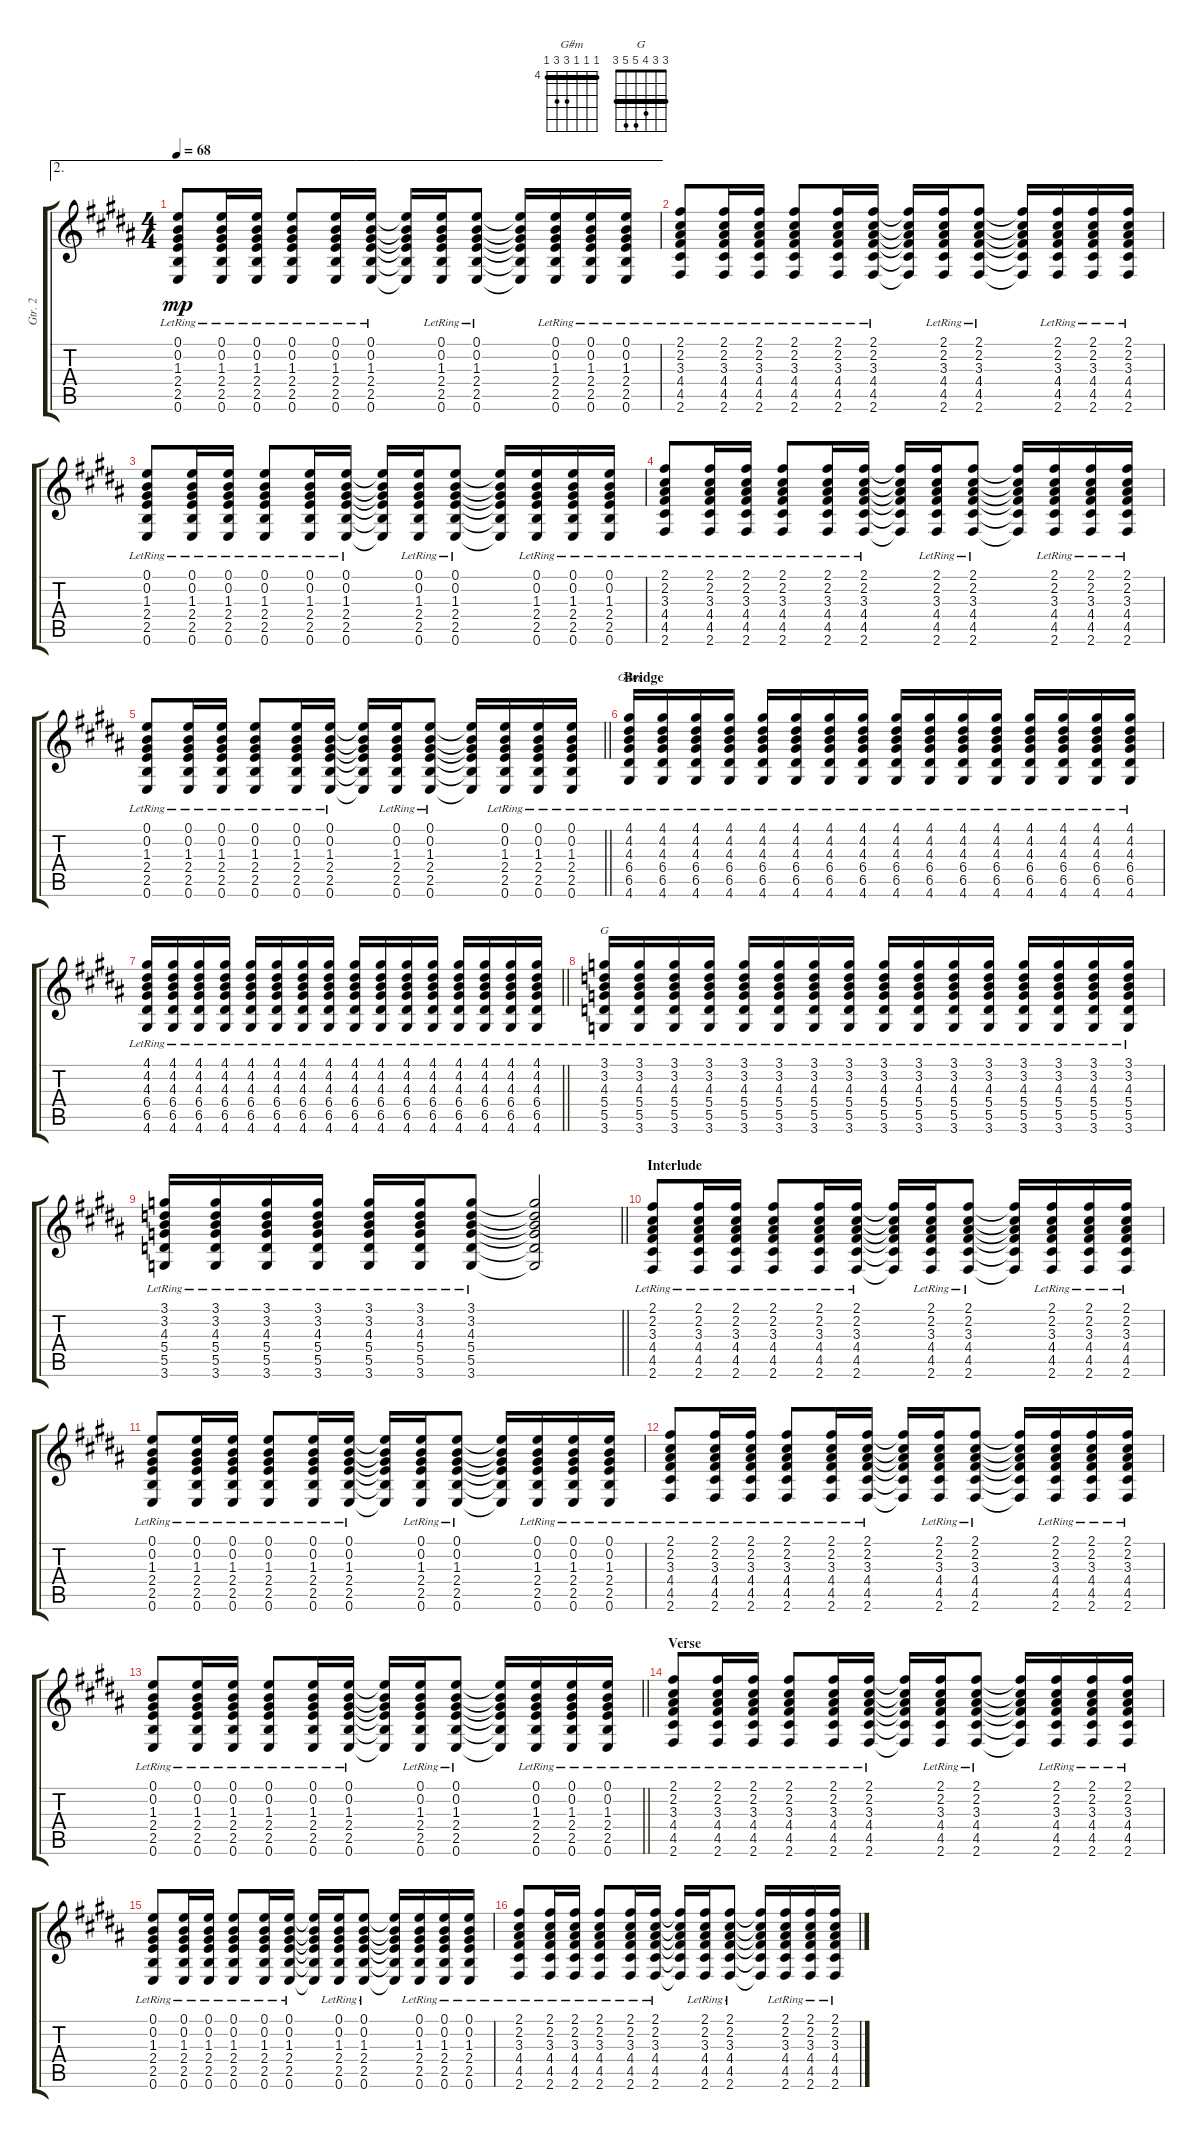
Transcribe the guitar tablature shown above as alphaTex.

\track ("Gtr. 2" "Gtr. 2") {instrument acousticguitarsteel}
\staff {score tabs}
\tuning (E4 B3 G3 D3 A2 E2) {hide}
\chord ("G#m" 4 4 4 6 6 4) {firstfret 4 barre 4}
\chord ("G" 3 3 4 5 5 3) {barre 3}
\ae 2
\ts (4 4)
\tempo 68
\clef g2
\ks b
(0.1{lr} 0.2{lr} 1.3{lr} 2.4{lr} 2.5{lr} 0.6{lr}).8{dy mp} (0.1{lr} 0.2{lr} 1.3{lr} 2.4{lr} 2.5{lr} 0.6{lr}).16 (0.1{lr} 0.2{lr} 1.3{lr} 2.4{lr} 2.5{lr} 0.6{lr}).16 (0.1{lr} 0.2{lr} 1.3{lr} 2.4{lr} 2.5{lr} 0.6{lr}).8 (0.1{lr} 0.2{lr} 1.3{lr} 2.4{lr} 2.5{lr} 0.6{lr}).16 (0.1{lr} 0.2{lr} 1.3{lr} 2.4{lr} 2.5{lr} 0.6{lr}).16 (0.1{t} 0.2{t} 1.3{t} 2.4{t} 2.5{t} 0.6{t}).16 (0.1{lr} 0.2{lr} 1.3{lr} 2.4{lr} 2.5{lr} 0.6{lr}).16 (0.1{lr} 0.2{lr} 1.3{lr} 2.4{lr} 2.5{lr} 0.6{lr}).8 (0.1{t} 0.2{t} 1.3{t} 2.4{t} 2.5{t} 0.6{t}).16 (0.1{lr} 0.2{lr} 1.3{lr} 2.4{lr} 2.5{lr} 0.6{lr}).16 (0.1{lr} 0.2{lr} 1.3{lr} 2.4{lr} 2.5{lr} 0.6{lr}).16 (0.1{lr} 0.2{lr} 1.3{lr} 2.4{lr} 2.5{lr} 0.6{lr}).16 |
(2.1{lr} 2.2{lr} 3.3{lr} 4.4{lr} 4.5{lr} 2.6{lr}).8 (2.1{lr} 2.2{lr} 3.3{lr} 4.4{lr} 4.5{lr} 2.6{lr}).16 (2.1{lr} 2.2{lr} 3.3{lr} 4.4{lr} 4.5{lr} 2.6{lr}).16 (2.1{lr} 2.2{lr} 3.3{lr} 4.4{lr} 4.5{lr} 2.6{lr}).8 (2.1{lr} 2.2{lr} 3.3{lr} 4.4{lr} 4.5{lr} 2.6{lr}).16 (2.1{lr} 2.2{lr} 3.3{lr} 4.4{lr} 4.5{lr} 2.6{lr}).16 (2.1{t} 2.2{t} 3.3{t} 4.4{t} 4.5{t} 2.6{t}).16 (2.1{lr} 2.2{lr} 3.3{lr} 4.4{lr} 4.5{lr} 2.6{lr}).16 (2.1{lr} 2.2{lr} 3.3{lr} 4.4{lr} 4.5{lr} 2.6{lr}).8 (2.1{t} 2.2{t} 3.3{t} 4.4{t} 4.5{t} 2.6{t}).16 (2.1{lr} 2.2{lr} 3.3{lr} 4.4{lr} 4.5{lr} 2.6{lr}).16 (2.1{lr} 2.2{lr} 3.3{lr} 4.4{lr} 4.5{lr} 2.6{lr}).16 (2.1{lr} 2.2{lr} 3.3{lr} 4.4{lr} 4.5{lr} 2.6{lr}).16 |
(0.1{lr} 0.2{lr} 1.3{lr} 2.4{lr} 2.5{lr} 0.6{lr}).8 (0.1{lr} 0.2{lr} 1.3{lr} 2.4{lr} 2.5{lr} 0.6{lr}).16 (0.1{lr} 0.2{lr} 1.3{lr} 2.4{lr} 2.5{lr} 0.6{lr}).16 (0.1{lr} 0.2{lr} 1.3{lr} 2.4{lr} 2.5{lr} 0.6{lr}).8 (0.1{lr} 0.2{lr} 1.3{lr} 2.4{lr} 2.5{lr} 0.6{lr}).16 (0.1{lr} 0.2{lr} 1.3{lr} 2.4{lr} 2.5{lr} 0.6{lr}).16 (0.1{t} 0.2{t} 1.3{t} 2.4{t} 2.5{t} 0.6{t}).16 (0.1{lr} 0.2{lr} 1.3{lr} 2.4{lr} 2.5{lr} 0.6{lr}).16 (0.1{lr} 0.2{lr} 1.3{lr} 2.4{lr} 2.5{lr} 0.6{lr}).8 (0.1{t} 0.2{t} 1.3{t} 2.4{t} 2.5{t} 0.6{t}).16 (0.1{lr} 0.2{lr} 1.3{lr} 2.4{lr} 2.5{lr} 0.6{lr}).16 (0.1{lr} 0.2{lr} 1.3{lr} 2.4{lr} 2.5{lr} 0.6{lr}).16 (0.1{lr} 0.2{lr} 1.3{lr} 2.4{lr} 2.5{lr} 0.6{lr}).16 |
(2.1{lr} 2.2{lr} 3.3{lr} 4.4{lr} 4.5{lr} 2.6{lr}).8 (2.1{lr} 2.2{lr} 3.3{lr} 4.4{lr} 4.5{lr} 2.6{lr}).16 (2.1{lr} 2.2{lr} 3.3{lr} 4.4{lr} 4.5{lr} 2.6{lr}).16 (2.1{lr} 2.2{lr} 3.3{lr} 4.4{lr} 4.5{lr} 2.6{lr}).8 (2.1{lr} 2.2{lr} 3.3{lr} 4.4{lr} 4.5{lr} 2.6{lr}).16 (2.1{lr} 2.2{lr} 3.3{lr} 4.4{lr} 4.5{lr} 2.6{lr}).16 (2.1{t} 2.2{t} 3.3{t} 4.4{t} 4.5{t} 2.6{t}).16 (2.1{lr} 2.2{lr} 3.3{lr} 4.4{lr} 4.5{lr} 2.6{lr}).16 (2.1{lr} 2.2{lr} 3.3{lr} 4.4{lr} 4.5{lr} 2.6{lr}).8 (2.1{t} 2.2{t} 3.3{t} 4.4{t} 4.5{t} 2.6{t}).16 (2.1{lr} 2.2{lr} 3.3{lr} 4.4{lr} 4.5{lr} 2.6{lr}).16 (2.1{lr} 2.2{lr} 3.3{lr} 4.4{lr} 4.5{lr} 2.6{lr}).16 (2.1{lr} 2.2{lr} 3.3{lr} 4.4{lr} 4.5{lr} 2.6{lr}).16 |
\barLineRight lightlight
(0.1{lr} 0.2{lr} 1.3{lr} 2.4{lr} 2.5{lr} 0.6{lr}).8 (0.1{lr} 0.2{lr} 1.3{lr} 2.4{lr} 2.5{lr} 0.6{lr}).16 (0.1{lr} 0.2{lr} 1.3{lr} 2.4{lr} 2.5{lr} 0.6{lr}).16 (0.1{lr} 0.2{lr} 1.3{lr} 2.4{lr} 2.5{lr} 0.6{lr}).8 (0.1{lr} 0.2{lr} 1.3{lr} 2.4{lr} 2.5{lr} 0.6{lr}).16 (0.1{lr} 0.2{lr} 1.3{lr} 2.4{lr} 2.5{lr} 0.6{lr}).16 (0.1{t} 0.2{t} 1.3{t} 2.4{t} 2.5{t} 0.6{t}).16 (0.1{lr} 0.2{lr} 1.3{lr} 2.4{lr} 2.5{lr} 0.6{lr}).16 (0.1{lr} 0.2{lr} 1.3{lr} 2.4{lr} 2.5{lr} 0.6{lr}).8 (0.1{t} 0.2{t} 1.3{t} 2.4{t} 2.5{t} 0.6{t}).16 (0.1{lr} 0.2{lr} 1.3{lr} 2.4{lr} 2.5{lr} 0.6{lr}).16 (0.1{lr} 0.2{lr} 1.3{lr} 2.4{lr} 2.5{lr} 0.6{lr}).16 (0.1{lr} 0.2{lr} 1.3{lr} 2.4{lr} 2.5{lr} 0.6{lr}).16 |
\section ("" "Bridge")
(4.1{lr} 4.2{lr} 4.3{lr} 6.4{lr} 6.5{lr} 4.6{lr}).16{ch "G#m"} (4.1{lr} 4.2{lr} 4.3{lr} 6.4{lr} 6.5{lr} 4.6{lr}).16 (4.1{lr} 4.2{lr} 4.3{lr} 6.4{lr} 6.5{lr} 4.6{lr}).16 (4.1{lr} 4.2{lr} 4.3{lr} 6.4{lr} 6.5{lr} 4.6{lr}).16 (4.1{lr} 4.2{lr} 4.3{lr} 6.4{lr} 6.5{lr} 4.6{lr}).16 (4.1{lr} 4.2{lr} 4.3{lr} 6.4{lr} 6.5{lr} 4.6{lr}).16 (4.1{lr} 4.2{lr} 4.3{lr} 6.4{lr} 6.5{lr} 4.6{lr}).16 (4.1{lr} 4.2{lr} 4.3{lr} 6.4{lr} 6.5{lr} 4.6{lr}).16 (4.1{lr} 4.2{lr} 4.3{lr} 6.4{lr} 6.5{lr} 4.6{lr}).16 (4.1{lr} 4.2{lr} 4.3{lr} 6.4{lr} 6.5{lr} 4.6{lr}).16 (4.1{lr} 4.2{lr} 4.3{lr} 6.4{lr} 6.5{lr} 4.6{lr}).16 (4.1{lr} 4.2{lr} 4.3{lr} 6.4{lr} 6.5{lr} 4.6{lr}).16 (4.1{lr} 4.2{lr} 4.3{lr} 6.4{lr} 6.5{lr} 4.6{lr}).16 (4.1{lr} 4.2{lr} 4.3{lr} 6.4{lr} 6.5{lr} 4.6{lr}).16 (4.1{lr} 4.2{lr} 4.3{lr} 6.4{lr} 6.5{lr} 4.6{lr}).16 (4.1{lr} 4.2{lr} 4.3{lr} 6.4{lr} 6.5{lr} 4.6{lr}).16 |
\barLineRight lightlight
(4.1{lr} 4.2{lr} 4.3{lr} 6.4{lr} 6.5{lr} 4.6{lr}).16 (4.1{lr} 4.2{lr} 4.3{lr} 6.4{lr} 6.5{lr} 4.6{lr}).16 (4.1{lr} 4.2{lr} 4.3{lr} 6.4{lr} 6.5{lr} 4.6{lr}).16 (4.1{lr} 4.2{lr} 4.3{lr} 6.4{lr} 6.5{lr} 4.6{lr}).16 (4.1{lr} 4.2{lr} 4.3{lr} 6.4{lr} 6.5{lr} 4.6{lr}).16 (4.1{lr} 4.2{lr} 4.3{lr} 6.4{lr} 6.5{lr} 4.6{lr}).16 (4.1{lr} 4.2{lr} 4.3{lr} 6.4{lr} 6.5{lr} 4.6{lr}).16 (4.1{lr} 4.2{lr} 4.3{lr} 6.4{lr} 6.5{lr} 4.6{lr}).16 (4.1{lr} 4.2{lr} 4.3{lr} 6.4{lr} 6.5{lr} 4.6{lr}).16 (4.1{lr} 4.2{lr} 4.3{lr} 6.4{lr} 6.5{lr} 4.6{lr}).16 (4.1{lr} 4.2{lr} 4.3{lr} 6.4{lr} 6.5{lr} 4.6{lr}).16 (4.1{lr} 4.2{lr} 4.3{lr} 6.4{lr} 6.5{lr} 4.6{lr}).16 (4.1{lr} 4.2{lr} 4.3{lr} 6.4{lr} 6.5{lr} 4.6{lr}).16 (4.1{lr} 4.2{lr} 4.3{lr} 6.4{lr} 6.5{lr} 4.6{lr}).16 (4.1{lr} 4.2{lr} 4.3{lr} 6.4{lr} 6.5{lr} 4.6{lr}).16 (4.1{lr} 4.2{lr} 4.3{lr} 6.4{lr} 6.5{lr} 4.6{lr}).16 |
(3.1{lr} 3.2{lr} 4.3{lr} 5.4{lr} 5.5{lr} 3.6{lr}).16{ch "G"} (3.1{lr} 3.2{lr} 4.3{lr} 5.4{lr} 5.5{lr} 3.6{lr}).16 (3.1{lr} 3.2{lr} 4.3{lr} 5.4{lr} 5.5{lr} 3.6{lr}).16 (3.1{lr} 3.2{lr} 4.3{lr} 5.4{lr} 5.5{lr} 3.6{lr}).16 (3.1{lr} 3.2{lr} 4.3{lr} 5.4{lr} 5.5{lr} 3.6{lr}).16 (3.1{lr} 3.2{lr} 4.3{lr} 5.4{lr} 5.5{lr} 3.6{lr}).16 (3.1{lr} 3.2{lr} 4.3{lr} 5.4{lr} 5.5{lr} 3.6{lr}).16 (3.1{lr} 3.2{lr} 4.3{lr} 5.4{lr} 5.5{lr} 3.6{lr}).16 (3.1{lr} 3.2{lr} 4.3{lr} 5.4{lr} 5.5{lr} 3.6{lr}).16 (3.1{lr} 3.2{lr} 4.3{lr} 5.4{lr} 5.5{lr} 3.6{lr}).16 (3.1{lr} 3.2{lr} 4.3{lr} 5.4{lr} 5.5{lr} 3.6{lr}).16 (3.1{lr} 3.2{lr} 4.3{lr} 5.4{lr} 5.5{lr} 3.6{lr}).16 (3.1{lr} 3.2{lr} 4.3{lr} 5.4{lr} 5.5{lr} 3.6{lr}).16 (3.1{lr} 3.2{lr} 4.3{lr} 5.4{lr} 5.5{lr} 3.6{lr}).16 (3.1{lr} 3.2{lr} 4.3{lr} 5.4{lr} 5.5{lr} 3.6{lr}).16 (3.1{lr} 3.2{lr} 4.3{lr} 5.4{lr} 5.5{lr} 3.6{lr}).16 |
\barLineRight lightlight
(3.1{lr} 3.2{lr} 4.3{lr} 5.4{lr} 5.5{lr} 3.6{lr}).16 (3.1{lr} 3.2{lr} 4.3{lr} 5.4{lr} 5.5{lr} 3.6{lr}).16 (3.1{lr} 3.2{lr} 4.3{lr} 5.4{lr} 5.5{lr} 3.6{lr}).16 (3.1{lr} 3.2{lr} 4.3{lr} 5.4{lr} 5.5{lr} 3.6{lr}).16 (3.1{lr} 3.2{lr} 4.3{lr} 5.4{lr} 5.5{lr} 3.6{lr}).16 (3.1{lr} 3.2{lr} 4.3{lr} 5.4{lr} 5.5{lr} 3.6{lr}).16 (3.1{lr} 3.2{lr} 4.3{lr} 5.4{lr} 5.5{lr} 3.6{lr}).8 (3.1{t} 3.2{t} 4.3{t} 5.4{t} 5.5{t} 3.6{t}).2 |
\section ("" "Interlude")
(2.1{lr} 2.2{lr} 3.3{lr} 4.4{lr} 4.5{lr} 2.6{lr}).8 (2.1{lr} 2.2{lr} 3.3{lr} 4.4{lr} 4.5{lr} 2.6{lr}).16 (2.1{lr} 2.2{lr} 3.3{lr} 4.4{lr} 4.5{lr} 2.6{lr}).16 (2.1{lr} 2.2{lr} 3.3{lr} 4.4{lr} 4.5{lr} 2.6{lr}).8 (2.1{lr} 2.2{lr} 3.3{lr} 4.4{lr} 4.5{lr} 2.6{lr}).16 (2.1{lr} 2.2{lr} 3.3{lr} 4.4{lr} 4.5{lr} 2.6{lr}).16 (2.1{t} 2.2{t} 3.3{t} 4.4{t} 4.5{t} 2.6{t}).16 (2.1{lr} 2.2{lr} 3.3{lr} 4.4{lr} 4.5{lr} 2.6{lr}).16 (2.1{lr} 2.2{lr} 3.3{lr} 4.4{lr} 4.5{lr} 2.6{lr}).8 (2.1{t} 2.2{t} 3.3{t} 4.4{t} 4.5{t} 2.6{t}).16 (2.1{lr} 2.2{lr} 3.3{lr} 4.4{lr} 4.5{lr} 2.6{lr}).16 (2.1{lr} 2.2{lr} 3.3{lr} 4.4{lr} 4.5{lr} 2.6{lr}).16 (2.1{lr} 2.2{lr} 3.3{lr} 4.4{lr} 4.5{lr} 2.6{lr}).16 |
(0.1{lr} 0.2{lr} 1.3{lr} 2.4{lr} 2.5{lr} 0.6{lr}).8 (0.1{lr} 0.2{lr} 1.3{lr} 2.4{lr} 2.5{lr} 0.6{lr}).16 (0.1{lr} 0.2{lr} 1.3{lr} 2.4{lr} 2.5{lr} 0.6{lr}).16 (0.1{lr} 0.2{lr} 1.3{lr} 2.4{lr} 2.5{lr} 0.6{lr}).8 (0.1{lr} 0.2{lr} 1.3{lr} 2.4{lr} 2.5{lr} 0.6{lr}).16 (0.1{lr} 0.2{lr} 1.3{lr} 2.4{lr} 2.5{lr} 0.6{lr}).16 (0.1{t} 0.2{t} 1.3{t} 2.4{t} 2.5{t} 0.6{t}).16 (0.1{lr} 0.2{lr} 1.3{lr} 2.4{lr} 2.5{lr} 0.6{lr}).16 (0.1{lr} 0.2{lr} 1.3{lr} 2.4{lr} 2.5{lr} 0.6{lr}).8 (0.1{t} 0.2{t} 1.3{t} 2.4{t} 2.5{t} 0.6{t}).16 (0.1{lr} 0.2{lr} 1.3{lr} 2.4{lr} 2.5{lr} 0.6{lr}).16 (0.1{lr} 0.2{lr} 1.3{lr} 2.4{lr} 2.5{lr} 0.6{lr}).16 (0.1{lr} 0.2{lr} 1.3{lr} 2.4{lr} 2.5{lr} 0.6{lr}).16 |
(2.1{lr} 2.2{lr} 3.3{lr} 4.4{lr} 4.5{lr} 2.6{lr}).8 (2.1{lr} 2.2{lr} 3.3{lr} 4.4{lr} 4.5{lr} 2.6{lr}).16 (2.1{lr} 2.2{lr} 3.3{lr} 4.4{lr} 4.5{lr} 2.6{lr}).16 (2.1{lr} 2.2{lr} 3.3{lr} 4.4{lr} 4.5{lr} 2.6{lr}).8 (2.1{lr} 2.2{lr} 3.3{lr} 4.4{lr} 4.5{lr} 2.6{lr}).16 (2.1{lr} 2.2{lr} 3.3{lr} 4.4{lr} 4.5{lr} 2.6{lr}).16 (2.1{t} 2.2{t} 3.3{t} 4.4{t} 4.5{t} 2.6{t}).16 (2.1{lr} 2.2{lr} 3.3{lr} 4.4{lr} 4.5{lr} 2.6{lr}).16 (2.1{lr} 2.2{lr} 3.3{lr} 4.4{lr} 4.5{lr} 2.6{lr}).8 (2.1{t} 2.2{t} 3.3{t} 4.4{t} 4.5{t} 2.6{t}).16 (2.1{lr} 2.2{lr} 3.3{lr} 4.4{lr} 4.5{lr} 2.6{lr}).16 (2.1{lr} 2.2{lr} 3.3{lr} 4.4{lr} 4.5{lr} 2.6{lr}).16 (2.1{lr} 2.2{lr} 3.3{lr} 4.4{lr} 4.5{lr} 2.6{lr}).16 |
\barLineRight lightlight
(0.1{lr} 0.2{lr} 1.3{lr} 2.4{lr} 2.5{lr} 0.6{lr}).8 (0.1{lr} 0.2{lr} 1.3{lr} 2.4{lr} 2.5{lr} 0.6{lr}).16 (0.1{lr} 0.2{lr} 1.3{lr} 2.4{lr} 2.5{lr} 0.6{lr}).16 (0.1{lr} 0.2{lr} 1.3{lr} 2.4{lr} 2.5{lr} 0.6{lr}).8 (0.1{lr} 0.2{lr} 1.3{lr} 2.4{lr} 2.5{lr} 0.6{lr}).16 (0.1{lr} 0.2{lr} 1.3{lr} 2.4{lr} 2.5{lr} 0.6{lr}).16 (0.1{t} 0.2{t} 1.3{t} 2.4{t} 2.5{t} 0.6{t}).16 (0.1{lr} 0.2{lr} 1.3{lr} 2.4{lr} 2.5{lr} 0.6{lr}).16 (0.1{lr} 0.2{lr} 1.3{lr} 2.4{lr} 2.5{lr} 0.6{lr}).8 (0.1{t} 0.2{t} 1.3{t} 2.4{t} 2.5{t} 0.6{t}).16 (0.1{lr} 0.2{lr} 1.3{lr} 2.4{lr} 2.5{lr} 0.6{lr}).16 (0.1{lr} 0.2{lr} 1.3{lr} 2.4{lr} 2.5{lr} 0.6{lr}).16 (0.1{lr} 0.2{lr} 1.3{lr} 2.4{lr} 2.5{lr} 0.6{lr}).16 |
\section ("" "Verse")
(2.1{lr} 2.2{lr} 3.3{lr} 4.4{lr} 4.5{lr} 2.6{lr}).8 (2.1{lr} 2.2{lr} 3.3{lr} 4.4{lr} 4.5{lr} 2.6{lr}).16 (2.1{lr} 2.2{lr} 3.3{lr} 4.4{lr} 4.5{lr} 2.6{lr}).16 (2.1{lr} 2.2{lr} 3.3{lr} 4.4{lr} 4.5{lr} 2.6{lr}).8 (2.1{lr} 2.2{lr} 3.3{lr} 4.4{lr} 4.5{lr} 2.6{lr}).16 (2.1{lr} 2.2{lr} 3.3{lr} 4.4{lr} 4.5{lr} 2.6{lr}).16 (2.1{t} 2.2{t} 3.3{t} 4.4{t} 4.5{t} 2.6{t}).16 (2.1{lr} 2.2{lr} 3.3{lr} 4.4{lr} 4.5{lr} 2.6{lr}).16 (2.1{lr} 2.2{lr} 3.3{lr} 4.4{lr} 4.5{lr} 2.6{lr}).8 (2.1{t} 2.2{t} 3.3{t} 4.4{t} 4.5{t} 2.6{t}).16 (2.1{lr} 2.2{lr} 3.3{lr} 4.4{lr} 4.5{lr} 2.6{lr}).16 (2.1{lr} 2.2{lr} 3.3{lr} 4.4{lr} 4.5{lr} 2.6{lr}).16 (2.1{lr} 2.2{lr} 3.3{lr} 4.4{lr} 4.5{lr} 2.6{lr}).16 |
(0.1{lr} 0.2{lr} 1.3{lr} 2.4{lr} 2.5{lr} 0.6{lr}).8 (0.1{lr} 0.2{lr} 1.3{lr} 2.4{lr} 2.5{lr} 0.6{lr}).16 (0.1{lr} 0.2{lr} 1.3{lr} 2.4{lr} 2.5{lr} 0.6{lr}).16 (0.1{lr} 0.2{lr} 1.3{lr} 2.4{lr} 2.5{lr} 0.6{lr}).8 (0.1{lr} 0.2{lr} 1.3{lr} 2.4{lr} 2.5{lr} 0.6{lr}).16 (0.1{lr} 0.2{lr} 1.3{lr} 2.4{lr} 2.5{lr} 0.6{lr}).16 (0.1{t} 0.2{t} 1.3{t} 2.4{t} 2.5{t} 0.6{t}).16 (0.1{lr} 0.2{lr} 1.3{lr} 2.4{lr} 2.5{lr} 0.6{lr}).16 (0.1{lr} 0.2{lr} 1.3{lr} 2.4{lr} 2.5{lr} 0.6{lr}).8 (0.1{t} 0.2{t} 1.3{t} 2.4{t} 2.5{t} 0.6{t}).16 (0.1{lr} 0.2{lr} 1.3{lr} 2.4{lr} 2.5{lr} 0.6{lr}).16 (0.1{lr} 0.2{lr} 1.3{lr} 2.4{lr} 2.5{lr} 0.6{lr}).16 (0.1{lr} 0.2{lr} 1.3{lr} 2.4{lr} 2.5{lr} 0.6{lr}).16 |
(2.1{lr} 2.2{lr} 3.3{lr} 4.4{lr} 4.5{lr} 2.6{lr}).8 (2.1{lr} 2.2{lr} 3.3{lr} 4.4{lr} 4.5{lr} 2.6{lr}).16 (2.1{lr} 2.2{lr} 3.3{lr} 4.4{lr} 4.5{lr} 2.6{lr}).16 (2.1{lr} 2.2{lr} 3.3{lr} 4.4{lr} 4.5{lr} 2.6{lr}).8 (2.1{lr} 2.2{lr} 3.3{lr} 4.4{lr} 4.5{lr} 2.6{lr}).16 (2.1{lr} 2.2{lr} 3.3{lr} 4.4{lr} 4.5{lr} 2.6{lr}).16 (2.1{t} 2.2{t} 3.3{t} 4.4{t} 4.5{t} 2.6{t}).16 (2.1{lr} 2.2{lr} 3.3{lr} 4.4{lr} 4.5{lr} 2.6{lr}).16 (2.1{lr} 2.2{lr} 3.3{lr} 4.4{lr} 4.5{lr} 2.6{lr}).8 (2.1{t} 2.2{t} 3.3{t} 4.4{t} 4.5{t} 2.6{t}).16 (2.1{lr} 2.2{lr} 3.3{lr} 4.4{lr} 4.5{lr} 2.6{lr}).16 (2.1{lr} 2.2{lr} 3.3{lr} 4.4{lr} 4.5{lr} 2.6{lr}).16 (2.1{lr} 2.2{lr} 3.3{lr} 4.4{lr} 4.5{lr} 2.6{lr}).16
